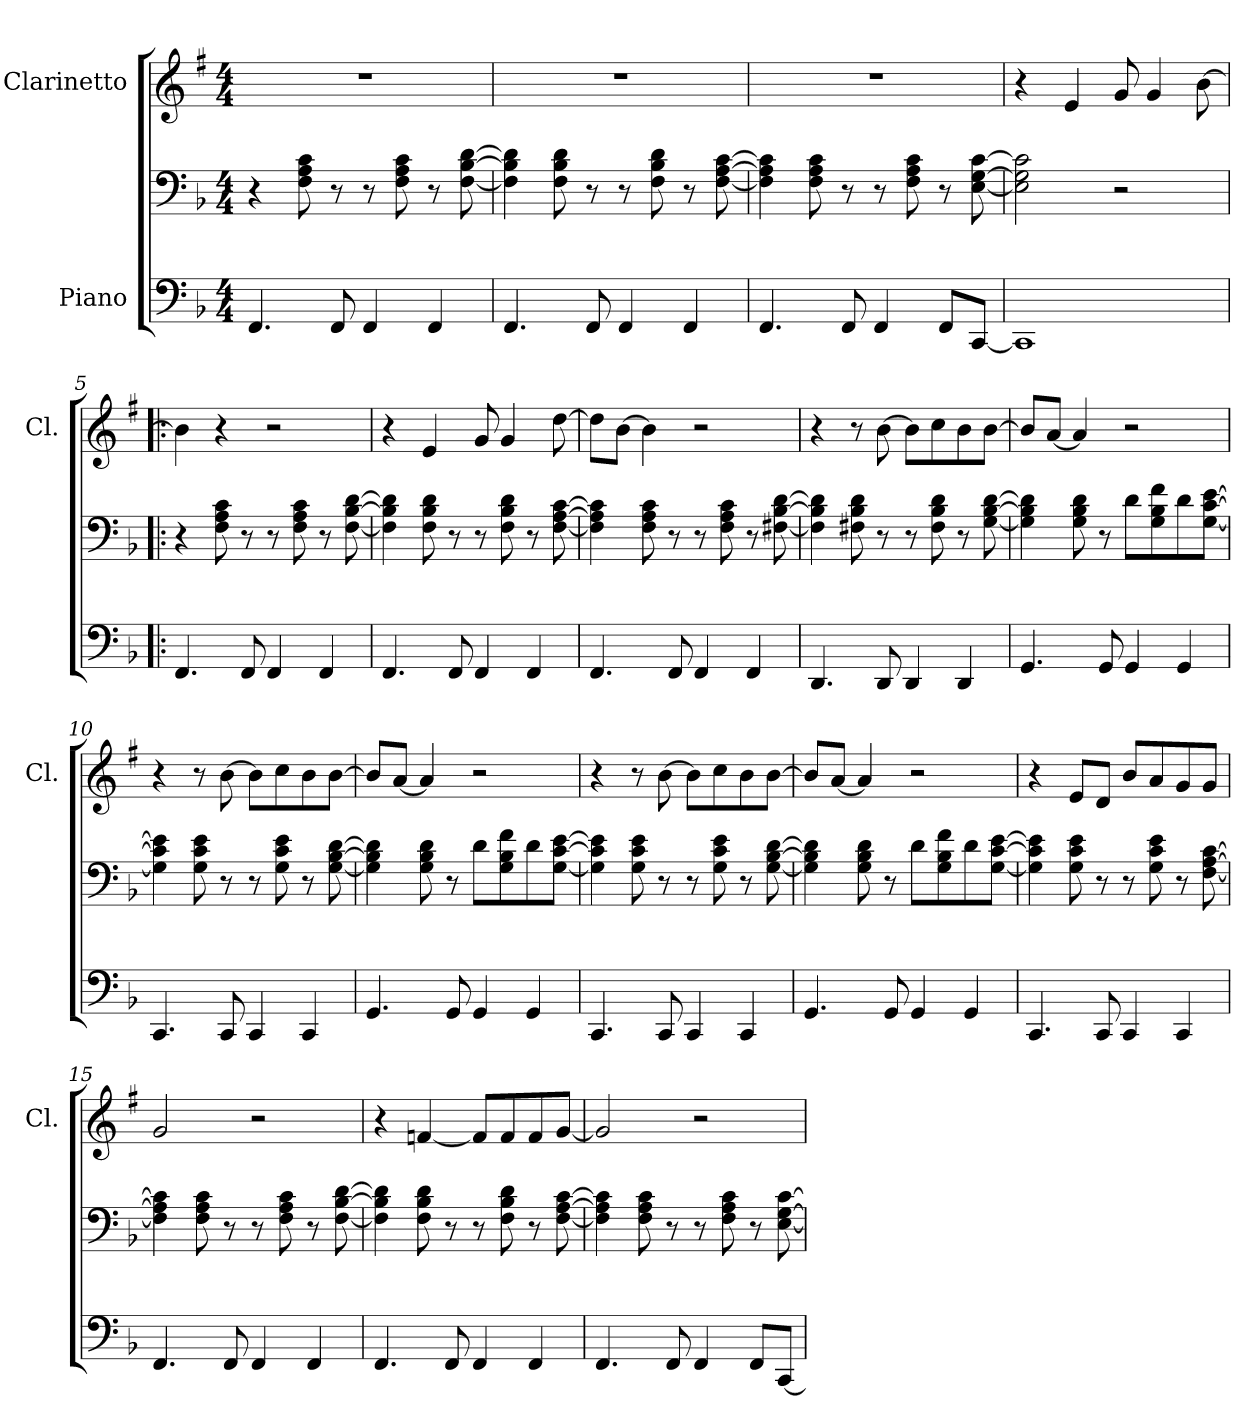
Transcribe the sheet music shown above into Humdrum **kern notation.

**kern	**kern	**kern
*part2	*part2	*part1
*staff3	*staff2	*staff1
*I"Piano	*	*I"Clarinetto
*	*	*I'Cl.
*clefF4	*clefF4	*clefG2
*	*	*ITrd1c2
*k[b-]	*k[b-]	*k[b-]
*M4/4	*M4/4	*M4/4
=1	=1	=1
4.FF/	4r	1r
.	8F\ 8A\ 8c\	.
8FF/	8r	.
4FF/	8r	.
.	8F\ 8A\ 8c\	.
4FF/	8r	.
.	[8F\ [8B-\ [8d\	.
=2	=2	=2
4.FF/	4F\] 4B-\] 4d\]	1r
.	8F\ 8B-\ 8d\	.
8FF/	8r	.
4FF/	8r	.
.	8F\ 8B-\ 8d\	.
4FF/	8r	.
.	[8F\ [8A\ [8c\	.
=3	=3	=3
4.FF/	4F\] 4A\] 4c\]	1r
.	8F\ 8A\ 8c\	.
8FF/	8r	.
4FF/	8r	.
.	8F\ 8A\ 8c\	.
8FF/L	8r	.
[8CC/J	[8E\ [8G\ [8c\	.
=4	=4	=4
1CC]	2E\] 2G\] 2c\]	4r
.	.	4d/
.	2r	8f/
.	.	4f/
.	.	[8a\
=5!|:	=5!|:	=5!|:
4.FF/	4r	4a\]
.	8F\ 8A\ 8c\	4r
8FF/	8r	.
4FF/	8r	2r
.	8F\ 8A\ 8c\	.
4FF/	8r	.
.	[8F\ [8B-\ [8d\	.
!!LO:LB:g=z
=6	=6	=6
4.FF/	4F\] 4B-\] 4d\]	4r
.	8F\ 8B-\ 8d\	4d/
8FF/	8r	.
4FF/	8r	8f/
.	8F\ 8B-\ 8d\	4f/
4FF/	8r	.
.	[8F\ [8A\ [8c\	[8cc\
=7	=7	=7
4.FF/	4F\] 4A\] 4c\]	8cc\L]
.	.	[8a\J
.	8F\ 8A\ 8c\	4a\]
8FF/	8r	.
4FF/	8r	2r
.	8F\ 8A\ 8c\	.
4FF/	8r	.
.	[8F#X\ [8B-\ [8d\	.
=8	=8	=8
4.DD/	4F#\] 4B-\] 4d\]	4r
.	8F#X\ 8B-\ 8d\	8r
8DD/	8r	[8a\
4DD/	8r	8a\L]
.	8F#\ 8B-\ 8d\	8b-\
4DD/	8r	8a\
.	[8G\ [8B-\ [8d\	[8a\J
=9	=9	=9
4.GG/	4G\] 4B-\] 4d\]	8a/L]
.	.	[8g/J
.	8G\ 8B-\ 8d\	4g/]
8GG/	8r	.
4GG/	8d\L	2r
.	8G\ 8B-\ 8f\	.
4GG/	8d\	.
.	[8G\ [8c\ [8e\J	.
=10	=10	=10
4.CC/	4G\] 4c\] 4e\]	4r
.	8G\ 8c\ 8e\	8r
8CC/	8r	[8a\
4CC/	8r	8a\L]
.	8G\ 8c\ 8e\	8b-\
4CC/	8r	8a\
.	[8G\ [8B-\ [8d\	[8a\J
!!LO:LB:g=z
=11	=11	=11
4.GG/	4G\] 4B-\] 4d\]	8a/L]
.	.	[8g/J
.	8G\ 8B-\ 8d\	4g/]
8GG/	8r	.
4GG/	8d\L	2r
.	8G\ 8B-\ 8f\	.
4GG/	8d\	.
.	[8G\ [8c\ [8e\J	.
=12	=12	=12
4.CC/	4G\] 4c\] 4e\]	4r
.	8G\ 8c\ 8e\	8r
8CC/	8r	[8a\
4CC/	8r	8a\L]
.	8G\ 8c\ 8e\	8b-\
4CC/	8r	8a\
.	[8G\ [8B-\ [8d\	[8a\J
=13	=13	=13
4.GG/	4G\] 4B-\] 4d\]	8a/L]
.	.	[8g/J
.	8G\ 8B-\ 8d\	4g/]
8GG/	8r	.
4GG/	8d\L	2r
.	8G\ 8B-\ 8f\	.
4GG/	8d\	.
.	[8G\ [8c\ [8e\J	.
=14	=14	=14
4.CC/	4G\] 4c\] 4e\]	4r
.	8G\ 8c\ 8e\	8d/L
8CC/	8r	8c/J
4CC/	8r	8a/L
.	8G\ 8c\ 8e\	8g/
4CC/	8r	8f/
.	[8F\ [8A\ [8c\	8f/J
=15	=15	=15
4.FF/	4F\] 4A\] 4c\]	2f/
.	8F\ 8A\ 8c\	.
8FF/	8r	.
4FF/	8r	2r
.	8F\ 8A\ 8c\	.
4FF/	8r	.
.	[8F\ [8B-\ [8d\	.
!!LO:LB:g=z
=16	=16	=16
4.FF/	4F\] 4B-\] 4d\]	4r
.	8F\ 8B-\ 8d\	[4e-X/
8FF/	8r	.
4FF/	8r	8e-/L]
.	8F\ 8B-\ 8d\	8e-/
4FF/	8r	8e-/
.	[8F\ [8A\ [8c\	[8f/J
=17	=17	=17
4.FF/	4F\] 4A\] 4c\]	2f/]
.	8F\ 8A\ 8c\	.
8FF/	8r	.
4FF/	8r	2r
.	8F\ 8A\ 8c\	.
8FF/L	8r	.
[8CC/J	[8E\ [8G\ [8c\	.
=	=	=
*-	*-	*-
